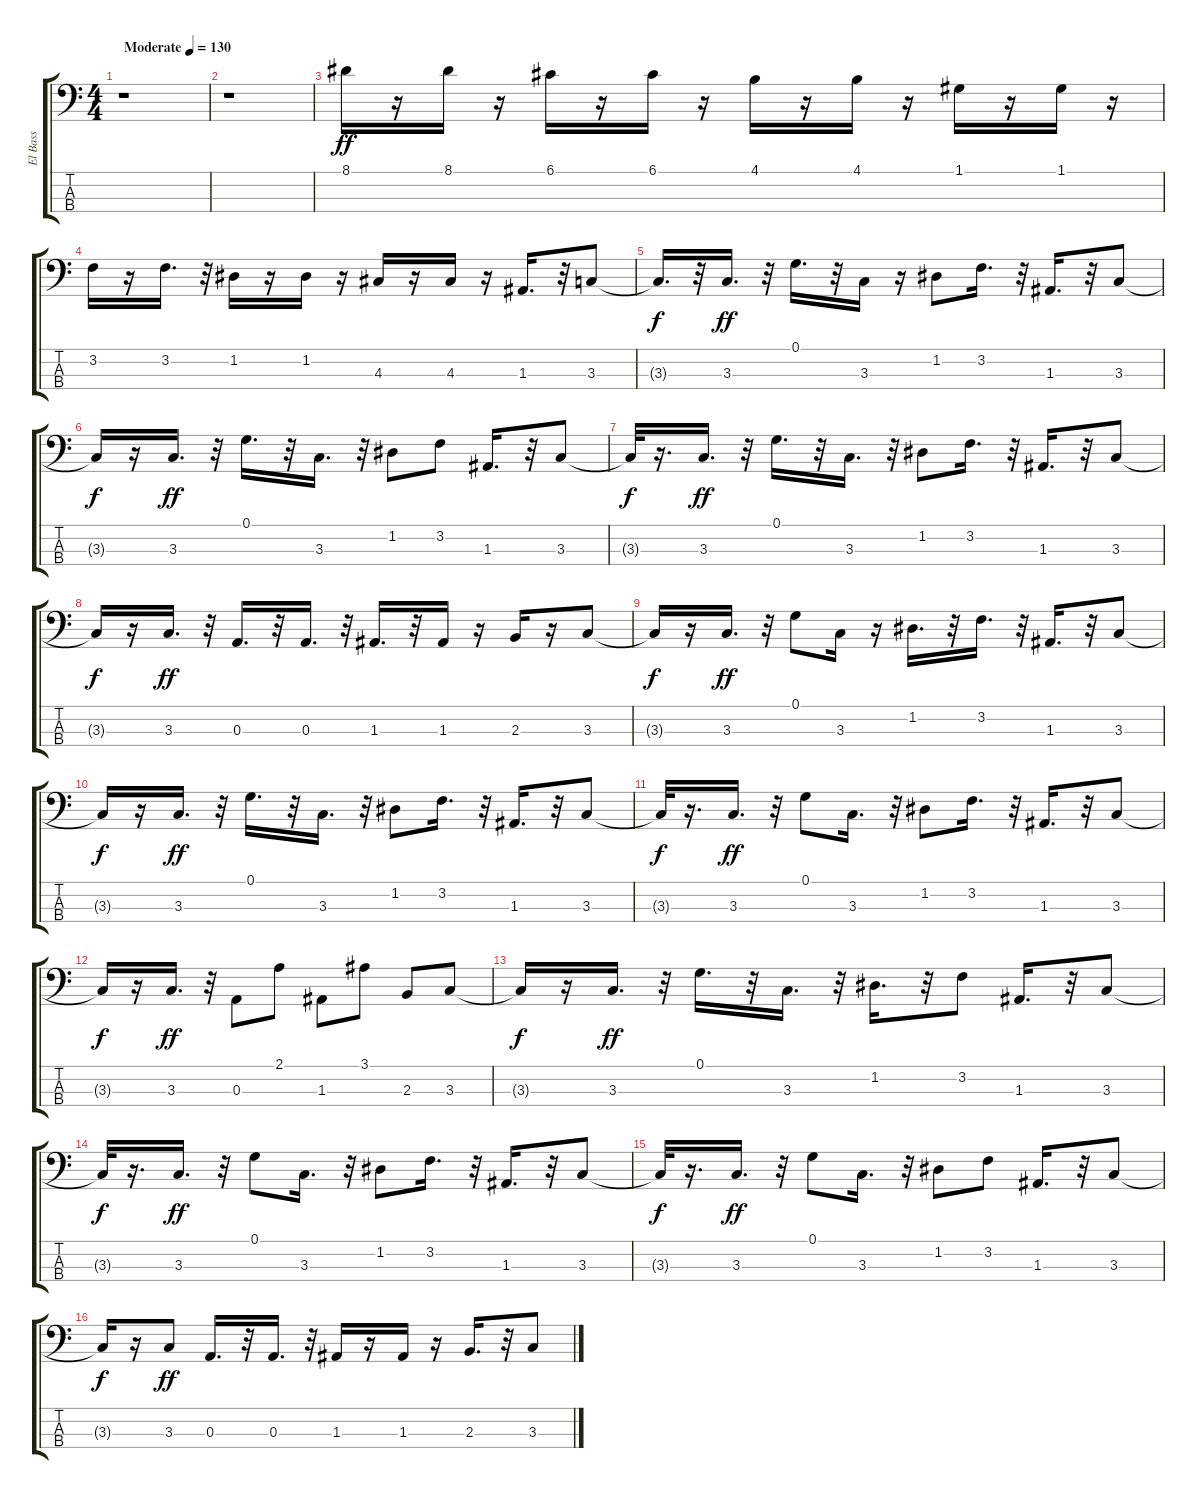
\track ("El Bass             " "El Bass   ") {instrument slapbass2}
\staff {score tabs}
\tuning (G2 D2 A1 E1) {hide}
\ts (4 4)
\tempo (130 "Moderate")
\clef f4
\ks c
r.1{dy ff instrument slapbass2} |
r.1 |
8.1.16 r.16 8.1.16 r.16 6.1.16 r.16 6.1.16 r.16 4.1.16 r.16 4.1.16 r.16 1.1.16 r.16 1.1.16 r.16 |
3.2.16 r.16 3.2.16{d} r.32 1.2.16 r.16 1.2.16 r.16 4.3.16 r.16 4.3.16 r.16 1.3.16{d} r.32 3.3.8 |
3.3{t}.16{d dy f} r.32 3.3.16{d dy ff} r.32 0.1.16{d} r.32 3.3.16 r.16 1.2.8 3.2.16{d} r.32 1.3.16{d} r.32 3.3.8 |
3.3{t}.16{dy f} r.16 3.3.16{d dy ff} r.32 0.1.16{d} r.32 3.3.16{d} r.32 1.2.8 3.2.8 1.3.16{d} r.32 3.3.8 |
3.3{t}.32{dy f} r.16{d} 3.3.16{d dy ff} r.32 0.1.16{d} r.32 3.3.16{d} r.32 1.2.8 3.2.16{d} r.32 1.3.16{d} r.32 3.3.8 |
3.3{t}.16{dy f} r.16 3.3.16{d dy ff} r.32 0.3.16{d} r.32 0.3.16{d} r.32 1.3.16{d} r.32 1.3.16 r.16 2.3.16 r.16 3.3.8 |
3.3{t}.16{dy f} r.16 3.3.16{d dy ff} r.32 0.1.8 3.3.16 r.16 1.2.16{d} r.32 3.2.16{d} r.32 1.3.16{d} r.32 3.3.8 |
3.3{t}.16{dy f} r.16 3.3.16{d dy ff} r.32 0.1.16{d} r.32 3.3.16{d} r.32 1.2.8 3.2.16{d} r.32 1.3.16{d} r.32 3.3.8 |
3.3{t}.32{dy f} r.16{d} 3.3.16{d dy ff} r.32 0.1.8 3.3.16{d} r.32 1.2.8 3.2.16{d} r.32 1.3.16{d} r.32 3.3.8 |
3.3{t}.16{dy f} r.16 3.3.16{d dy ff} r.32 0.3.8 2.1.8 1.3.8 3.1.8 2.3.8 3.3.8 |
3.3{t}.16{dy f} r.16 3.3.16{d dy ff} r.32 0.1.16{d} r.32 3.3.16{d} r.32 1.2.16{d} r.32 3.2.8 1.3.16{d} r.32 3.3.8 |
3.3{t}.32{dy f} r.16{d} 3.3.16{d dy ff} r.32 0.1.8 3.3.16{d} r.32 1.2.8 3.2.16{d} r.32 1.3.16{d} r.32 3.3.8 |
3.3{t}.32{dy f} r.16{d} 3.3.16{d dy ff} r.32 0.1.8 3.3.16{d} r.32 1.2.8 3.2.8 1.3.16{d} r.32 3.3.8 |
3.3{t}.16{dy f} r.16 3.3.8{dy ff} 0.3.16{d} r.32 0.3.16{d} r.32 1.3.16 r.16 1.3.16 r.16 2.3.16{d} r.32 3.3.8
